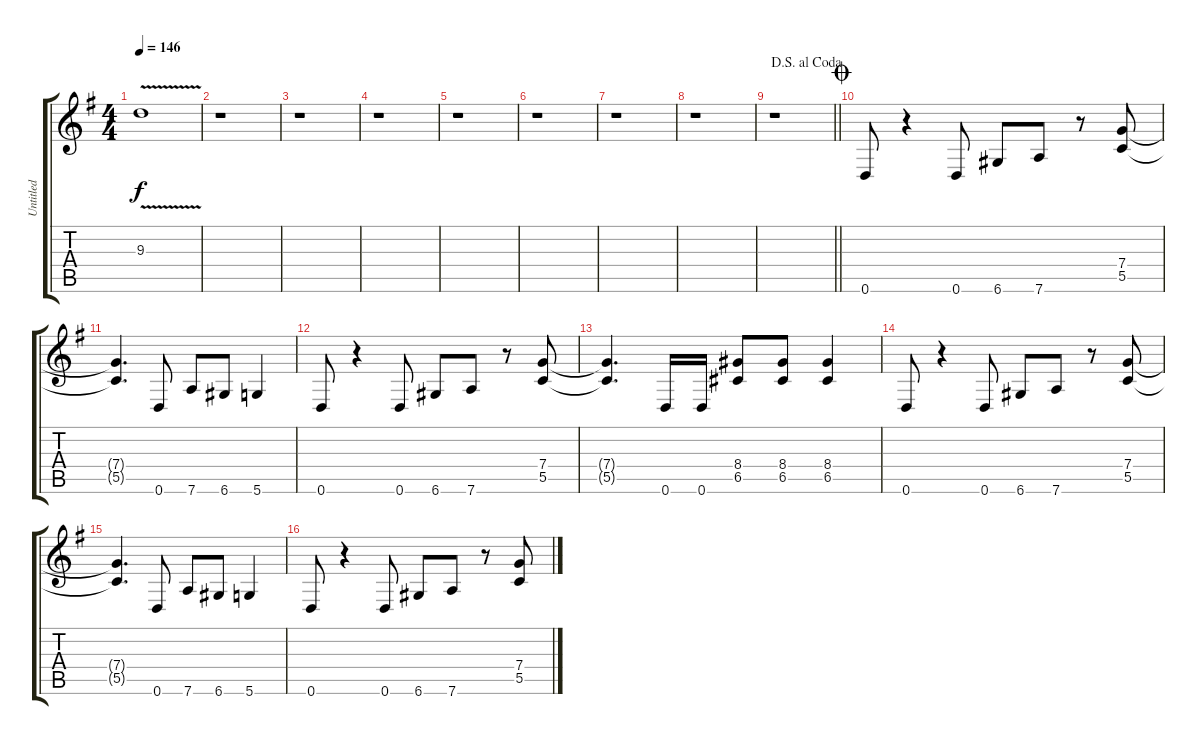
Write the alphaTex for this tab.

\track ("Untitled" "Untitled") {instrument distortionguitar}
\staff {score tabs}
\tuning (D4 A3 F3 C3 G2 D2) {hide}
\ts (4 4)
\tempo 146
\clef g2
\ks g
9.3{v t}.1{dy f} |
r.1 |
r.1 |
r.1 |
r.1 |
r.1 |
r.1 |
r.1 |
\jump dalsegnoalcoda
\barLineRight lightlight
r.1 |
\jump coda
0.6.8 r.4 0.6.8 6.6.8 7.6.8 r.8 (7.4 5.5).8 |
(7.4{t} 5.5{t}).4{d} 0.6.8 7.6.8 6.6.8 5.6.4 |
0.6.8 r.4 0.6.8 6.6.8 7.6.8 r.8 (7.4 5.5).8 |
(7.4{t} 5.5{t}).4{d} 0.6.16 0.6.16 (8.4 6.5).8 (8.4 6.5).8 (8.4 6.5).4 |
0.6.8 r.4 0.6.8 6.6.8 7.6.8 r.8 (7.4 5.5).8 |
(7.4{t} 5.5{t}).4{d} 0.6.8 7.6.8 6.6.8 5.6.4 |
0.6.8 r.4 0.6.8 6.6.8 7.6.8 r.8 (7.4 5.5).8
